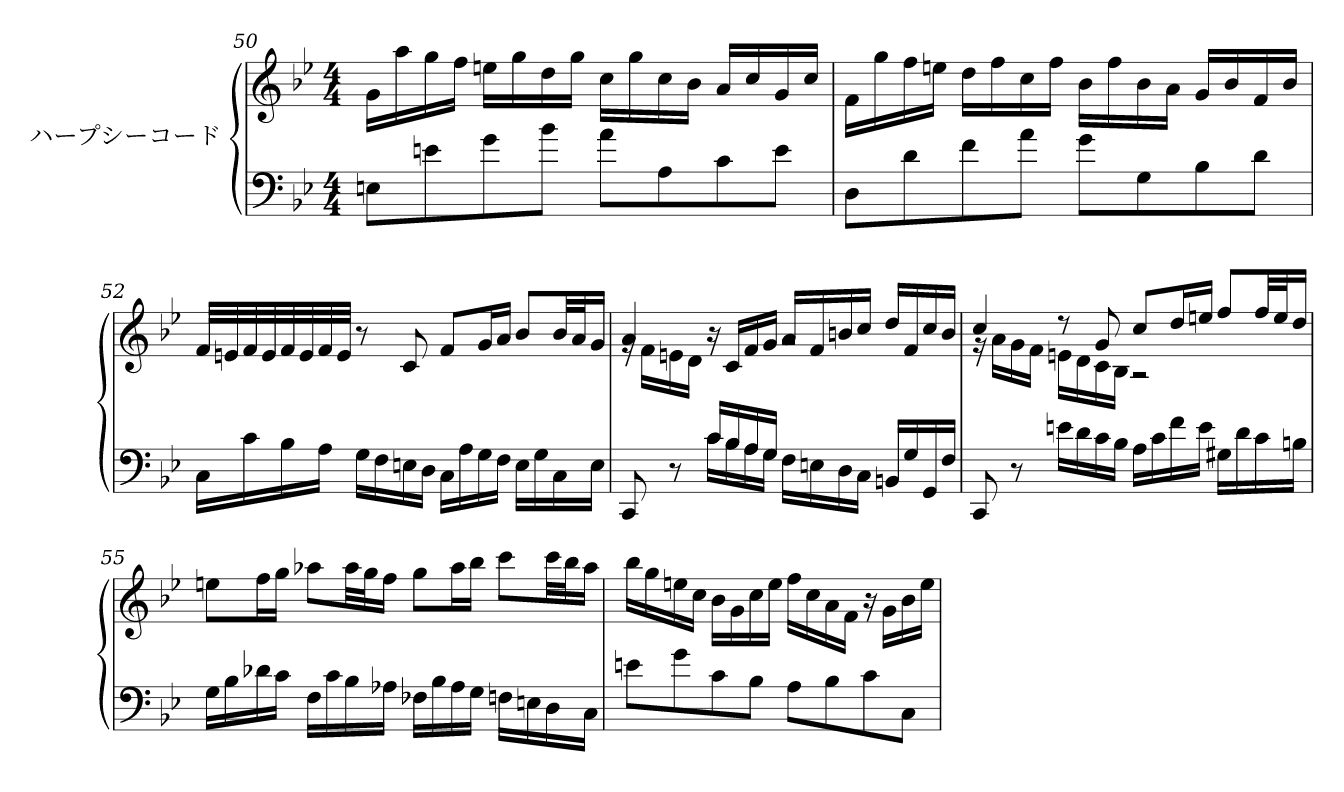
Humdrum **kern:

**kern	**kern
*part1	*part1
*staff2	*staff1
*I"ハープシーコード	*
*clefF4	*clefG2
*k[b-e-]	*k[b-e-]
*M4/4	*M4/4
=50	=50
8En\L	16g\LL
.	16aa\
8en\	16gg\
.	16ff\JJ
8g\	16een\LL
.	16gg\
8b-\J	16dd\
.	16gg\JJ
8a\L	16cc\LL
.	16gg\
8A\	16cc\
.	16b-\JJ
8c\	16a/LL
.	16cc/
8e\J	16g/
.	16cc/JJ
!!LO:LB:g=z
=51	=51
8D\L	16f\LL
.	16gg\
8d\	16ff\
.	16een\JJ
8f\	16dd\LL
.	16ff\
8a\J	16cc\
.	16ff\JJ
8g\L	16b-\LL
.	16ff\
8G\	16b-\
.	16a\JJ
8B-\	16g/LL
.	16b-/
8d\J	16f/
.	16b-/JJ
=52	=52
16C\LL	32f/LLL
.	32en/
16c\	32f/
.	32e/
16B-\	32f/
.	32e/
16A\JJ	32f/
.	32e/JJJ
16G\LL	8r
16F\	.
16En\	8c/
16D\JJ	.
16C\LL	8f/L
16A\	.
16G\	16g/L
16F\JJ	16a/JJ
16E\LL	8b-/L
16G\	.
16C\	32b-/LL
.	32a/J
16E\JJ	16g/JJ
!!LO:LB:g=z
=53	=53
*^	*^
4ryy	8CC/	4a/	16rg
.	.	.	16f\LL
.	8r	.	16en\
.	.	.	16d\JJ
16c/LL	16c\LL	16r	4ryy
16B-/	16B-\	16c/LL	.
16A/	16A\	16f/	.
16G/JJ	16G\JJ	16g/JJ	.
2ryy	16F\LL	16a/LL	2rg
.	16En\	16f/	.
.	16D\	16bn/	.
.	16C\JJ	16cc/JJ	.
.	16BBn/LL	16dd/LL	.
.	16G/	16f/	.
.	16GG/	16cc/	.
.	16F/JJ	16b/JJ	.
*v	*v	*	*
=54	=54	=54
8CC/	4cc/	16rg
.	.	16a\LL
8r	.	16g\
.	.	16f\JJ
16en\LL	8r	16en\LL
16d\	.	16d\
16c\	8g/	16c\
16B-\JJ	.	16B-\JJ
16A\LL	8cc/L	2r
16c\	.	.
16f\	16dd/L	.
16e\JJ	16een/JJ	.
16G#X\LL	8ff/L	.
16d\	.	.
16c\	32ff/LL	.
.	32ee/J	.
16Bn\JJ	16dd/JJ	.
*	*v	*v
!!LO:LB:g=z
=55	=55
16G\LL	8een\L
16B-\	.
16d-X\	16ff\L
16c\JJ	16gg\JJ
16F\LL	8aa-X\L
16c\	.
16B-\	32aa-\LL
.	32gg\J
16A-X\JJ	16ff\JJ
16F-X\LL	8gg\L
16B-\	.
16A-\	16aa-\L
16G\JJ	16bb-\JJ
16Fn\LL	8ccc\L
16En\	.
16D\	32ccc\LL
.	32bb-\J
16C\JJ	16aa-\JJ
=56	=56
8en\L	16bb-\LL
.	16gg\
8g\	16een\
.	16cc\JJ
8c\	16b-\LL
.	16g\
8B-\J	16cc\
.	16ee\JJ
8A\L	16ff\LL
.	16cc\
8B-\	16a\
.	16f\JJ
8c\	16r
.	16g\LL
8C\J	16b-\
.	16ee\JJ
=	=
*-	*-
